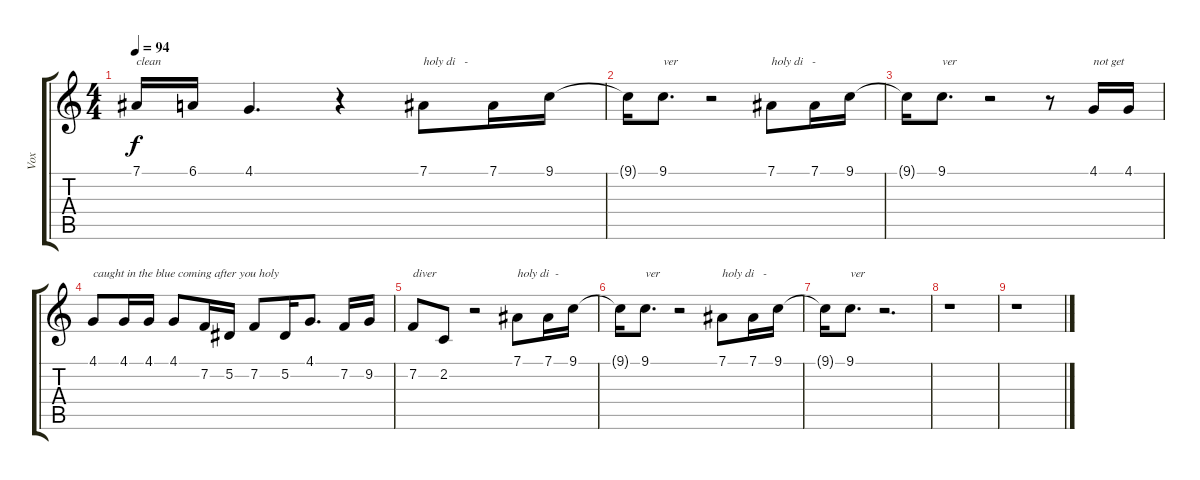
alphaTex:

\track ("Vox" "Vox") {instrument violin}
\staff {score tabs}
\tuning (Eb4 Bb3 Gb3 Db3 Ab2 Eb2) {hide}
\ts (4 4)
\tempo 94
\clef g2
\ks c
7.1.16{txt "clean" dy f} 6.1.16 4.1.4{d} r.4 7.1.8{txt "holy di   -"} 7.1.16 9.1.16 |
9.1{t}.16 9.1.8{d txt "ver"} r.2 7.1.8{txt "holy di   -"} 7.1.16 9.1.16 |
9.1{t}.16 9.1.8{d txt "ver"} r.2 r.8 4.1.16{txt "not get"} 4.1.16 |
4.1.8{txt "caught in the blue coming after you holy"} 4.1.16 4.1.16 4.1.8 7.2.16 5.2.16 7.2.8 5.2.16 4.1.8{d} 7.2.16 9.2.16 |
7.2.8{txt "diver"} 2.2.8 r.2 7.1.8{txt "holy di  -"} 7.1.16 9.1.16 |
9.1{t}.16 9.1.8{d txt "ver"} r.2 7.1.8{txt "holy di   -"} 7.1.16 9.1.16 |
9.1{t}.16 9.1.8{d txt "ver"} r.2{d} |
r.1 |
r.1
